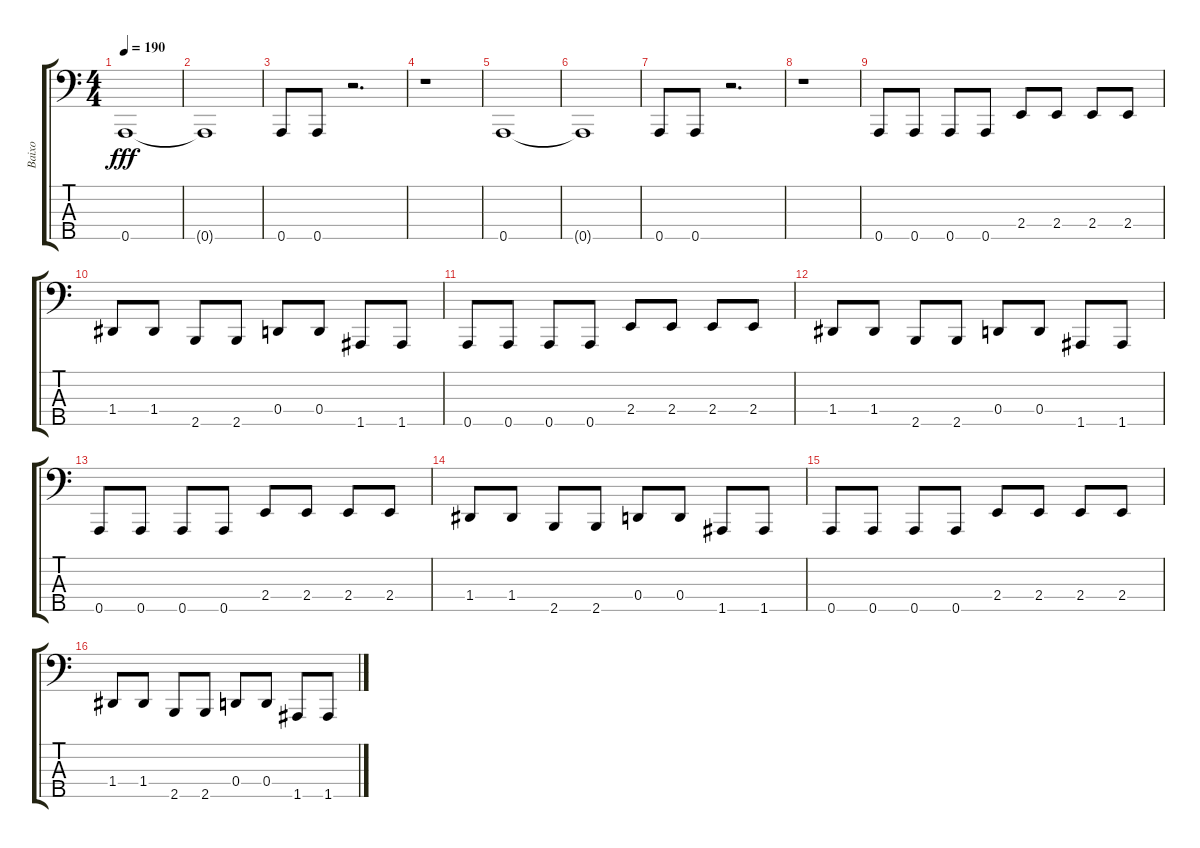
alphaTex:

\track ("Baixo" "Baixo") {instrument electricbassfinger}
\staff {score tabs}
\tuning (F2 C2 G1 D1 A0) {hide}
\ts (4 4)
\tempo 190
\clef f4
\ks c
0.5.1{dy fff instrument electricbassfinger} |
0.5{t}.1 |
0.5.8 0.5.8 r.2{d} |
r.1 |
0.5.1 |
0.5{t}.1 |
0.5.8 0.5.8 r.2{d} |
r.1 |
0.5.8 0.5.8 0.5.8 0.5.8 2.4.8 2.4.8 2.4.8 2.4.8 |
1.4.8 1.4.8 2.5.8 2.5.8 0.4.8 0.4.8 1.5.8 1.5.8 |
0.5.8 0.5.8 0.5.8 0.5.8 2.4.8 2.4.8 2.4.8 2.4.8 |
1.4.8 1.4.8 2.5.8 2.5.8 0.4.8 0.4.8 1.5.8 1.5.8 |
0.5.8 0.5.8 0.5.8 0.5.8 2.4.8 2.4.8 2.4.8 2.4.8 |
1.4.8 1.4.8 2.5.8 2.5.8 0.4.8 0.4.8 1.5.8 1.5.8 |
0.5.8 0.5.8 0.5.8 0.5.8 2.4.8 2.4.8 2.4.8 2.4.8 |
1.4.8 1.4.8 2.5.8 2.5.8 0.4.8 0.4.8 1.5.8 1.5.8
